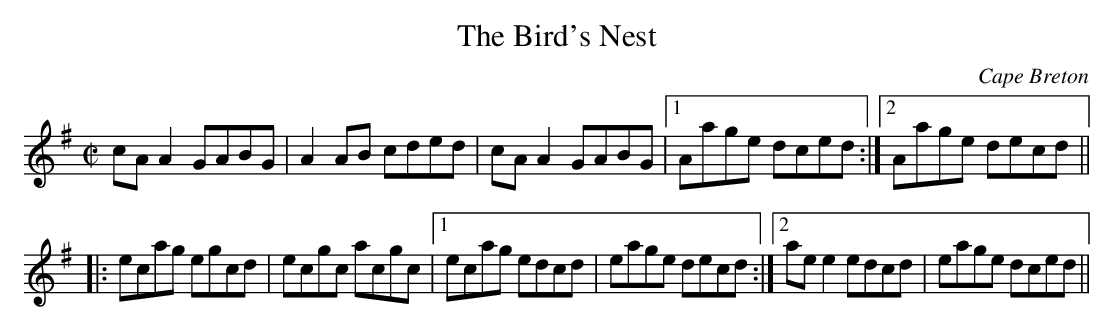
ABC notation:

X:1
T:Bird's Nest, The
O:Cape Breton
M:C|
K:Ador
cAA2 GABG|A2AB cded|cAA2 GABG|1 Aage dced:|2 Aage decd||
|:ecag egcd|ecgc acgc|1 ecag edcd|eage decd:|2 aee2 edcd|eage dced||
